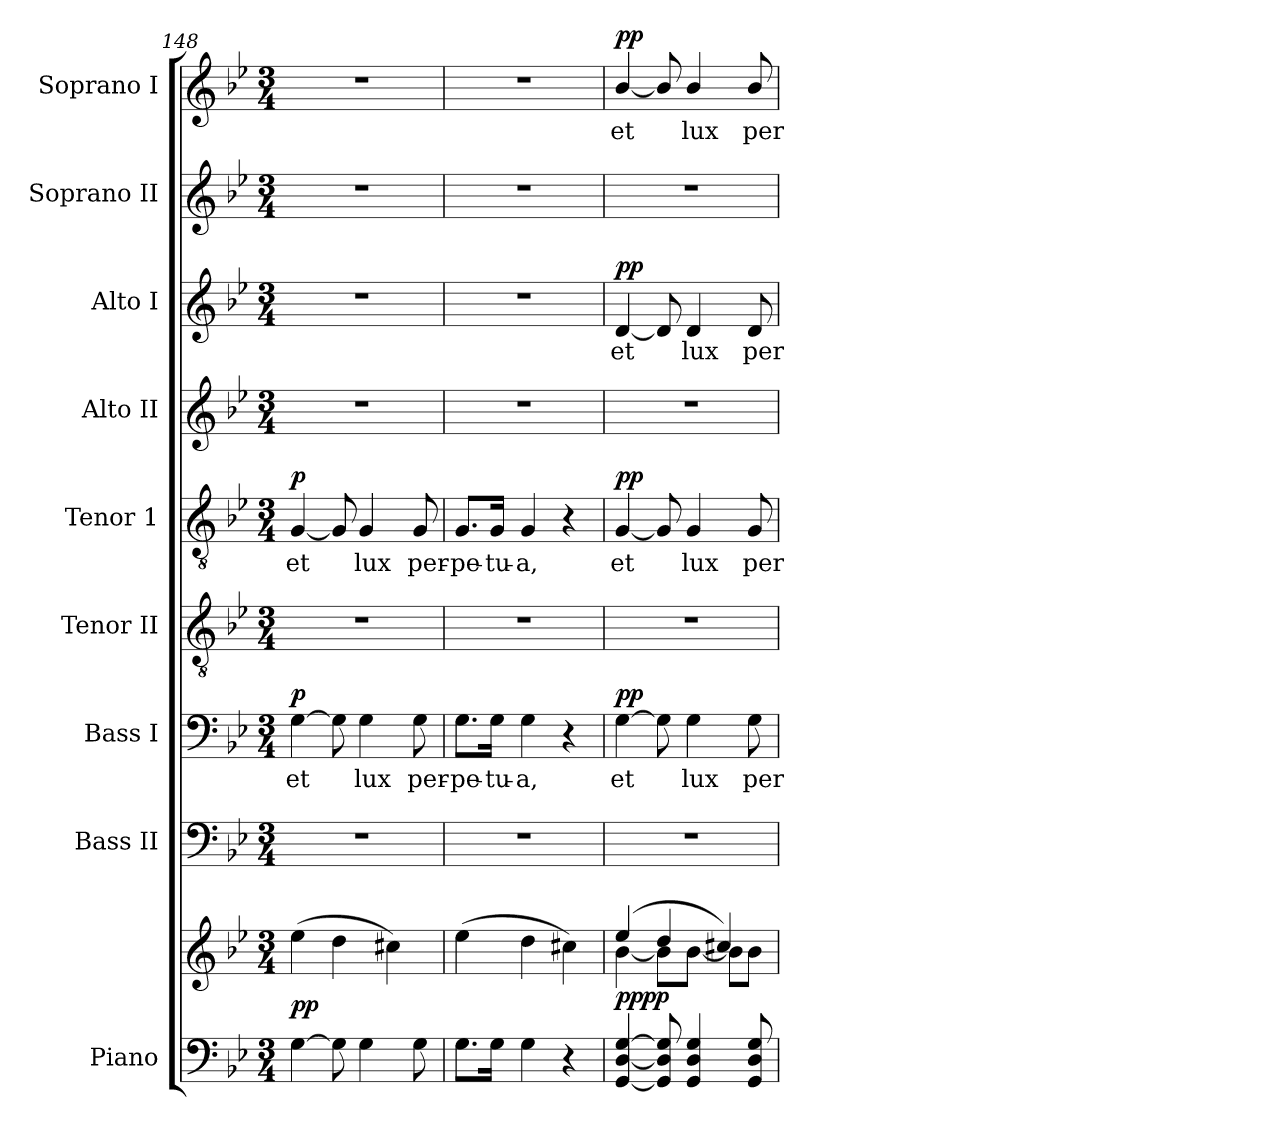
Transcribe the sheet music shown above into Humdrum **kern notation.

**kern	**kern	**dynam	**kern	**kern	**text	**dynam	**kern	**kern	**text	**dynam	**kern	**kern	**text	**dynam	**kern	**kern	**text	**dynam
*part9	*part9	*part9	*part8	*part7	*part7	*part7	*part6	*part5	*part5	*part5	*part4	*part3	*part3	*part3	*part2	*part1	*part1	*part1
*staff10	*staff9	*staff9/10	*staff8	*staff7	*staff7	*staff7	*staff6	*staff5	*staff5	*staff5	*staff4	*staff3	*staff3	*staff3	*staff2	*staff1	*staff1	*staff1
*I"Piano	*	*	*I"Bass II	*I"Bass I	*	*	*I"Tenor II	*I"Tenor 1	*	*	*I"Alto II	*I"Alto I	*	*	*I"Soprano II	*I"Soprano I	*	*
*I'Pno.	*	*	*I'B	*I'B	*	*	*I'T.	*I'T.	*	*	*I'A	*I'A	*	*	*I'S	*I'S	*	*
!!LO:PB:g=z
*clefF4	*clefG2	*	*clefF4	*clefF4	*	*	*clefGv2	*clefGv2	*	*	*clefG2	*clefG2	*	*	*clefG2	*clefG2	*	*
*	*	*	*	*	*	*	*ITrd7c12	*ITrd7c12	*	*	*	*	*	*	*	*	*	*
*k[b-e-]	*k[b-e-]	*	*k[b-e-]	*k[b-e-]	*	*	*k[b-e-]	*k[b-e-]	*	*	*k[b-e-]	*k[b-e-]	*	*	*k[b-e-]	*k[b-e-]	*	*
*g:	*g:	*	*g:	*g:	*	*	*g:	*g:	*	*	*g:	*g:	*	*	*g:	*g:	*	*
*M3/4	*M3/4	*	*M3/4	*M3/4	*	*	*M3/4	*M3/4	*	*	*M3/4	*M3/4	*	*	*M3/4	*M3/4	*	*
=148	=148	=148	=148	=148	=148	=148	=148	=148	=148	=148	=148	=148	=148	=148	=148	=148	=148	=148
!	!	!	!LO:N:vis=1	!	!	!	!	!	!	!	!	!	!	!	!	!	!	!
!	!	!	!	!	!LO:LY:b:color=#000000	!	!LO:N:vis=1	!	!	!	!	!	!	!	!	!	!	!
!	!	!	!	!	!	!	!	!	!LO:LY:b:color=#000000	!	!LO:N:vis=1	!LO:N:vis=1	!	!	!LO:N:vis=1	!LO:N:vis=1	!	!
[4Gi\	(4ee-i\	p p	2.r	[4Gi\	et	p	2.r	[4GGi/	et	p	2.r	2.r	.	.	2.r	2.r	.	.
8Gi\]	4ddi\	.	.	8Gi\]	.	.	.	8GGi/]	.	.	.	.	.	.	.	.	.	.
!	!	!	!	!	!LO:LY:b:color=#000000	!	!	!	!	!	!	!	!	!	!	!	!	!
!	!	!	!	!	!	!	!	!	!LO:LY:b:color=#000000	!	!	!	!	!	!	!	!	!
4Gi\	.	.	.	4Gi\	lux	.	.	4GGi/	lux	.	.	.	.	.	.	.	.	.
.	4cc#Xi\)	.	.	.	.	.	.	.	.	.	.	.	.	.	.	.	.	.
!	!	!	!	!	!LO:LY:b:color=#000000	!	!	!	!	!	!	!	!	!	!	!	!	!
!	!	!	!	!	!	!	!	!	!LO:LY:b:color=#000000	!	!	!	!	!	!	!	!	!
8Gi\	.	.	.	8Gi\	per-	.	.	8GGi/	per-	.	.	.	.	.	.	.	.	.
=149	=149	=149	=149	=149	=149	=149	=149	=149	=149	=149	=149	=149	=149	=149	=149	=149	=149	=149
!	!	!	!LO:N:vis=1	!	!	!	!	!	!	!	!	!	!	!	!	!	!	!
!	!	!	!	!	!LO:LY:b:color=#000000	!	!LO:N:vis=1	!	!	!	!	!	!	!	!	!	!	!
!	!	!	!	!	!	!	!	!	!LO:LY:b:color=#000000	!	!LO:N:vis=1	!LO:N:vis=1	!	!	!LO:N:vis=1	!LO:N:vis=1	!	!
8.Gi\L	(4ee-i\	.	2.r	8.Gi\L	-pe-	.	2.r	8.GGi/L	-pe-	.	2.r	2.r	.	.	2.r	2.r	.	.
!	!	!	!	!	!LO:LY:b:color=#000000	!	!	!	!	!	!	!	!	!	!	!	!	!
!	!	!	!	!	!	!	!	!	!LO:LY:b:color=#000000	!	!	!	!	!	!	!	!	!
16Gi\Jk	.	.	.	16Gi\Jk	-tu-	.	.	16GGi/Jk	-tu-	.	.	.	.	.	.	.	.	.
!	!	!	!	!	!LO:LY:b:color=#000000	!	!	!	!	!	!	!	!	!	!	!	!	!
!	!	!	!	!	!	!	!	!	!LO:LY:b:color=#000000	!	!	!	!	!	!	!	!	!
4Gi\	4ddi\	.	.	4Gi\	-a,	.	.	4GGi/	-a,	.	.	.	.	.	.	.	.	.
4r	4cc#Xi\)	.	.	4r	.	.	.	4r	.	.	.	.	.	.	.	.	.	.
=150	=150	=150	=150	=150	=150	=150	=150	=150	=150	=150	=150	=150	=150	=150	=150	=150	=150	=150
*	*^	*	*	*	*	*	*	*	*	*	*	*	*	*	*	*	*	*
!	!	!	!	!LO:N:vis=1	!	!	!	!	!	!	!	!	!	!	!	!	!	!	!
!	!	!	!	!	!	!LO:LY:b:color=#000000	!	!LO:N:vis=1	!	!	!	!	!	!	!	!	!	!	!
!	!	!	!	!	!	!	!	!	!	!LO:LY:b:color=#000000	!	!LO:N:vis=1	!	!	!	!	!	!	!
!	!	!	!	!	!	!	!	!	!	!	!	!	!	!LO:LY:b:color=#000000	!	!LO:N:vis=1	!	!	!
!	!	!	!	!	!	!	!	!	!	!	!	!	!	!	!	!	!	!LO:LY:b:color=#000000	!
[4GGi/ [4Di [4Gi	(4ee-i/	[4b-i\	pp pp	2.r	[4Gi\	et	pp	2.r	[4GGi/	et	pp	2.r	[4di/	et	pp	2.r	[4b-i/	et	pp
8GGi/] 8Di] 8Gi]	4ddi/	8b-i\L]	.	.	8Gi\]	.	.	.	8GGi/]	.	.	.	8di/]	.	.	.	8b-i/]	.	.
!	!	!	!	!	!	!LO:LY:b:color=#000000	!	!	!	!	!	!	!	!	!	!	!	!	!
!	!	!	!	!	!	!	!	!	!	!LO:LY:b:color=#000000	!	!	!	!	!	!	!	!	!
!	!	!	!	!	!	!	!	!	!	!	!	!	!	!LO:LY:b:color=#000000	!	!	!	!	!
!	!	!	!	!	!	!	!	!	!	!	!	!	!	!	!	!	!	!LO:LY:b:color=#000000	!
4GGi/ 4Di 4Gi	.	[8b-i\J	.	.	4Gi\	lux	.	.	4GGi/	lux	.	.	4di/	lux	.	.	4b-i/	lux	.
.	4cc#Xi/)	8b-i\L]	.	.	.	.	.	.	.	.	.	.	.	.	.	.	.	.	.
!	!	!	!	!	!	!LO:LY:b:color=#000000	!	!	!	!	!	!	!	!	!	!	!	!	!
!	!	!	!	!	!	!	!	!	!	!LO:LY:b:color=#000000	!	!	!	!	!	!	!	!	!
!	!	!	!	!	!	!	!	!	!	!	!	!	!	!LO:LY:b:color=#000000	!	!	!	!	!
!	!	!	!	!	!	!	!	!	!	!	!	!	!	!	!	!	!	!LO:LY:b:color=#000000	!
8GGi/ 8Di 8Gi	.	8b-i\J	.	.	8Gi\	per-	.	.	8GGi/	per-	.	.	8di/	per-	.	.	8b-i/	per-	.
*	*v	*v	*	*	*	*	*	*	*	*	*	*	*	*	*	*	*	*	*
=	=	=	=	=	=	=	=	=	=	=	=	=	=	=	=	=	=	=
*-	*-	*-	*-	*-	*-	*-	*-	*-	*-	*-	*-	*-	*-	*-	*-	*-	*-	*-
